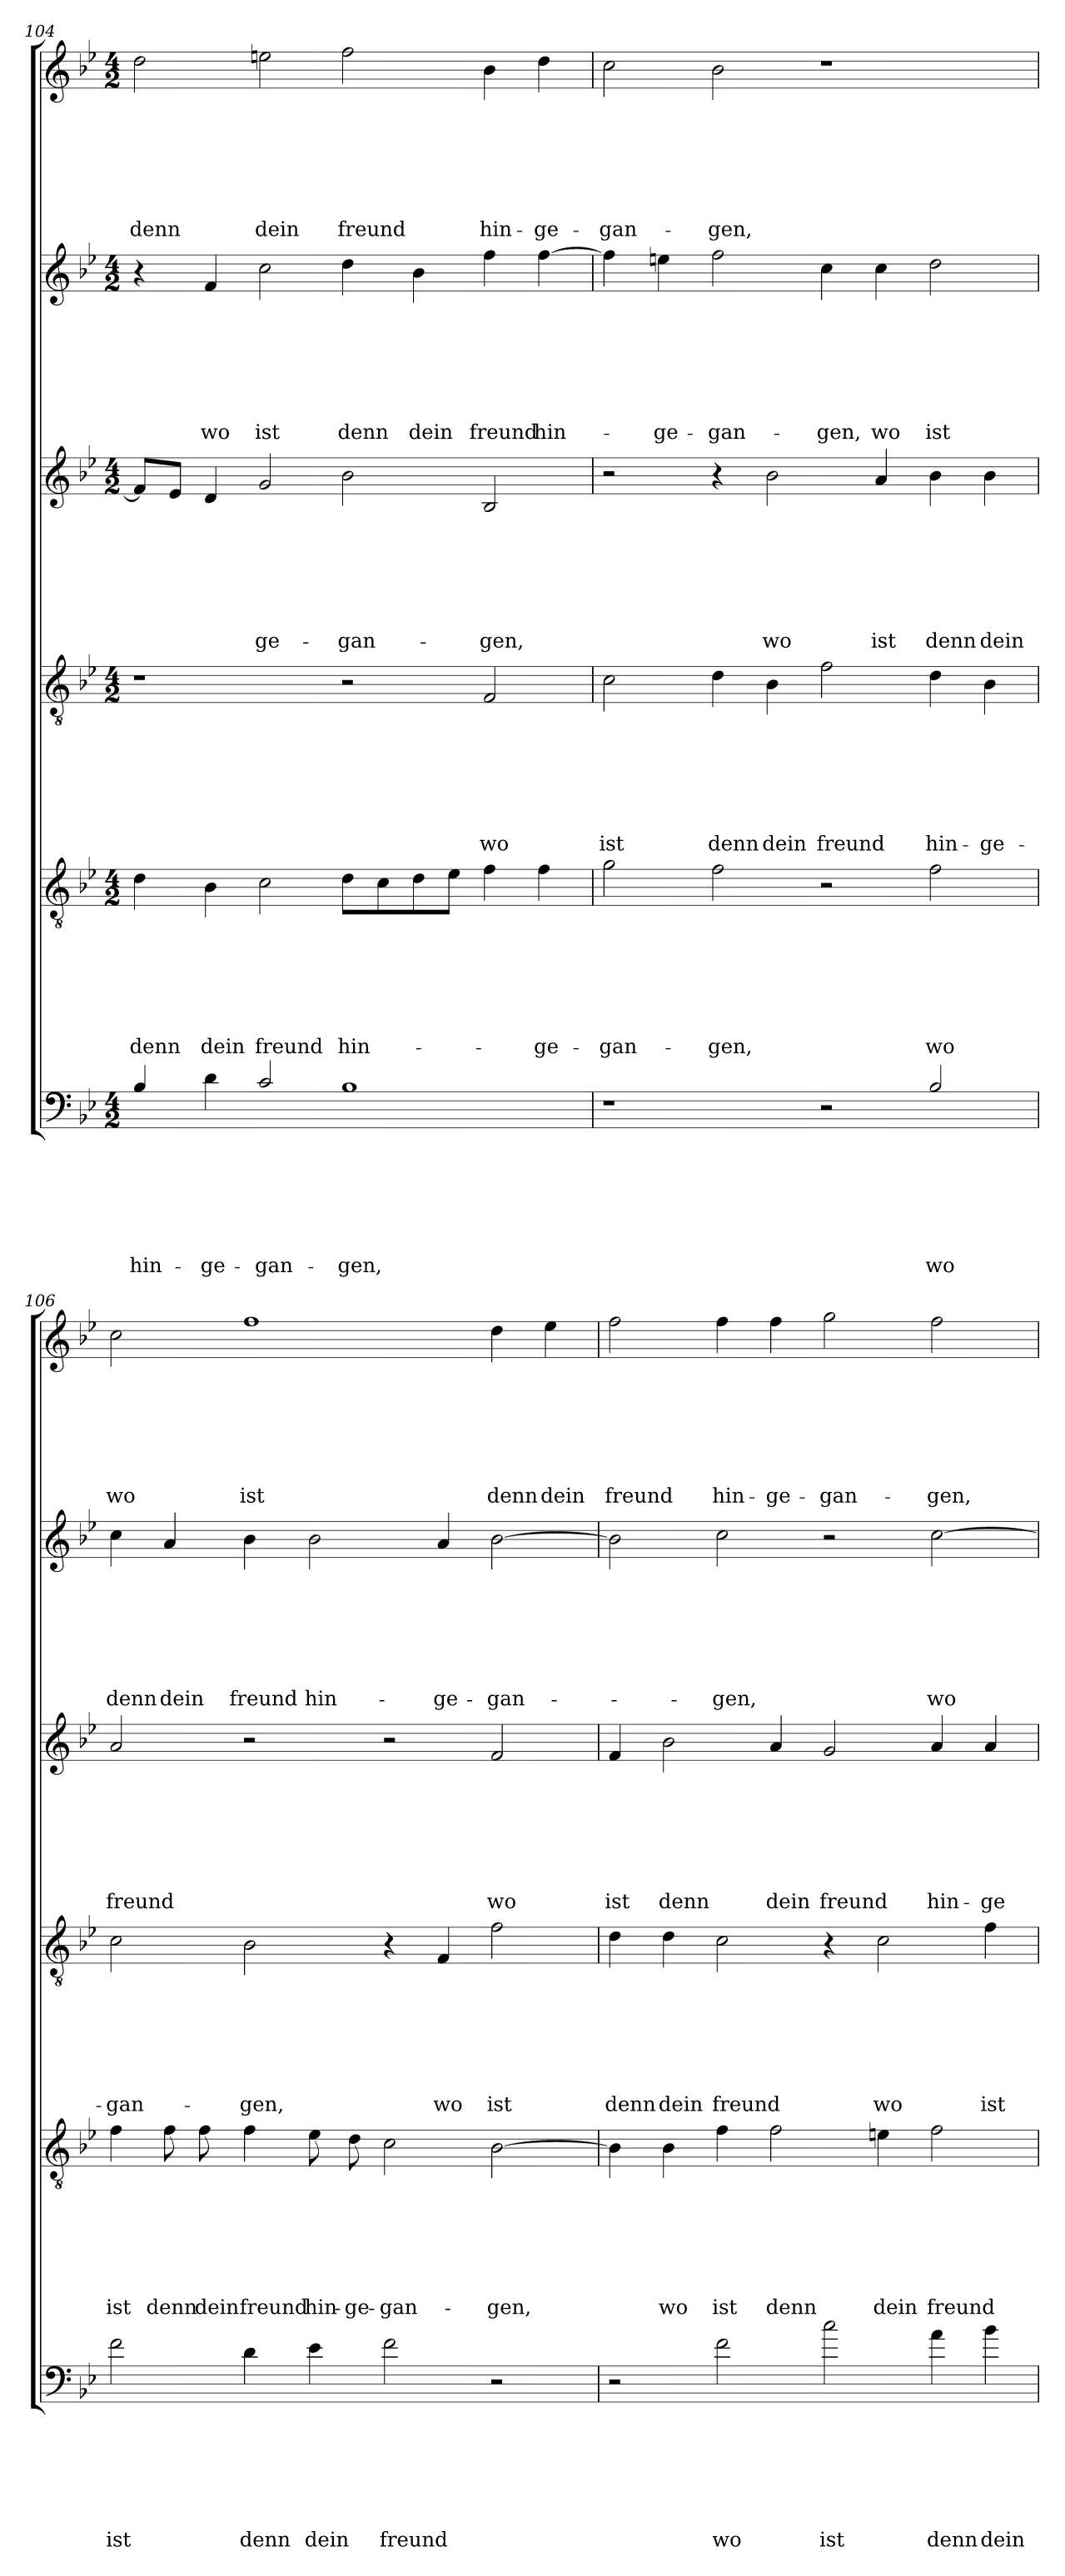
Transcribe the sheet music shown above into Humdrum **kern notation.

**kern	**text	**text	**text	**text	**text	**text	**text	**kern	**text	**text	**text	**text	**text	**text	**text	**kern	**text	**text	**text	**text	**text	**text	**text	**kern	**text	**text	**text	**text	**text	**text	**text	**kern	**text	**text	**text	**text	**text	**text	**text	**kern	**text	**text	**text	**text	**text	**text	**text
*part6	*part6	*part6	*part6	*part6	*part6	*part6	*part6	*part5	*part5	*part5	*part5	*part5	*part5	*part5	*part5	*part4	*part4	*part4	*part4	*part4	*part4	*part4	*part4	*part3	*part3	*part3	*part3	*part3	*part3	*part3	*part3	*part2	*part2	*part2	*part2	*part2	*part2	*part2	*part2	*part1	*part1	*part1	*part1	*part1	*part1	*part1	*part1
*staff6	*staff6	*staff6	*staff6	*staff6	*staff6	*staff6	*staff6	*staff5	*staff5	*staff5	*staff5	*staff5	*staff5	*staff5	*staff5	*staff4	*staff4	*staff4	*staff4	*staff4	*staff4	*staff4	*staff4	*staff3	*staff3	*staff3	*staff3	*staff3	*staff3	*staff3	*staff3	*staff2	*staff2	*staff2	*staff2	*staff2	*staff2	*staff2	*staff2	*staff1	*staff1	*staff1	*staff1	*staff1	*staff1	*staff1	*staff1
!!LO:PB:g=z
*clefF4	*	*	*	*	*	*	*	*clefGv2	*	*	*	*	*	*	*	*clefGv2	*	*	*	*	*	*	*	*clefG2	*	*	*	*	*	*	*	*clefG2	*	*	*	*	*	*	*	*clefG2	*	*	*	*	*	*	*
*ITrd8c14	*	*	*	*	*	*	*	*	*	*	*	*	*	*	*	*	*	*	*	*	*	*	*	*	*	*	*	*	*	*	*	*	*	*	*	*	*	*	*	*	*	*	*	*	*	*	*
*k[b-e-]	*	*	*	*	*	*	*	*k[b-e-]	*	*	*	*	*	*	*	*k[b-e-]	*	*	*	*	*	*	*	*k[b-e-]	*	*	*	*	*	*	*	*k[b-e-]	*	*	*	*	*	*	*	*k[b-e-]	*	*	*	*	*	*	*
*B-:	*	*	*	*	*	*	*	*B-:	*	*	*	*	*	*	*	*B-:	*	*	*	*	*	*	*	*B-:	*	*	*	*	*	*	*	*B-:	*	*	*	*	*	*	*	*B-:	*	*	*	*	*	*	*
*M4/2	*	*	*	*	*	*	*	*M4/2	*	*	*	*	*	*	*	*M4/2	*	*	*	*	*	*	*	*M4/2	*	*	*	*	*	*	*	*M4/2	*	*	*	*	*	*	*	*M4/2	*	*	*	*	*	*	*
=104	=104	=104	=104	=104	=104	=104	=104	=104	=104	=104	=104	=104	=104	=104	=104	=104	=104	=104	=104	=104	=104	=104	=104	=104	=104	=104	=104	=104	=104	=104	=104	=104	=104	=104	=104	=104	=104	=104	=104	=104	=104	=104	=104	=104	=104	=104	=104
!	!	!	!	!	!	!	!LO:LY:b	!	!	!	!	!	!	!	!LO:LY:b	!	!	!	!	!	!	!	!	!	!	!	!	!	!	!	!	!	!	!	!	!	!	!	!	!	!	!	!	!	!	!	!LO:LY:b
4BB-/	.	.	.	.	.	.	hin-	4d\	.	.	.	.	.	.	denn	1r	.	.	.	.	.	.	.	8f/L]	.	.	.	.	.	.	.	4r	.	.	.	.	.	.	.	2dd\	.	.	.	.	.	.	denn
.	.	.	.	.	.	.	.	.	.	.	.	.	.	.	.	.	.	.	.	.	.	.	.	8e-/J	.	.	.	.	.	.	.	.	.	.	.	.	.	.	.	.	.	.	.	.	.	.	.
!	!	!	!	!	!	!	!LO:LY:b	!	!	!	!	!	!	!	!LO:LY:b	!	!	!	!	!	!	!	!	!	!	!	!	!	!	!	!	!	!	!	!	!	!	!	!LO:LY:b	!	!	!	!	!	!	!	!
4D\	.	.	.	.	.	.	-ge-	4B-\	.	.	.	.	.	.	dein	.	.	.	.	.	.	.	.	4d/	.	.	.	.	.	.	.	4f/	.	.	.	.	.	.	wo	.	.	.	.	.	.	.	.
!	!	!	!	!	!	!	!LO:LY:b	!	!	!	!	!	!	!	!LO:LY:b	!	!	!	!	!	!	!	!	!	!	!	!	!	!	!	!LO:LY:b	!	!	!	!	!	!	!	!LO:LY:b	!	!	!	!	!	!	!	!LO:LY:b
2C/	.	.	.	.	.	.	-gan-	2c\	.	.	.	.	.	.	freund	.	.	.	.	.	.	.	.	2g/	.	.	.	.	.	.	-ge-	2cc\	.	.	.	.	.	.	ist	2een\	.	.	.	.	.	.	dein
!	!	!	!	!	!	!	!LO:LY:b	!	!	!	!	!	!	!	!LO:LY:b	!	!	!	!	!	!	!	!	!	!	!	!	!	!	!	!LO:LY:b	!	!	!	!	!	!	!	!LO:LY:b	!	!	!	!	!	!	!	!LO:LY:b
1BB-	.	.	.	.	.	.	-gen,	8d\L	.	.	.	.	.	.	hin-	2r	.	.	.	.	.	.	.	2b-\	.	.	.	.	.	.	-gan-	4dd\	.	.	.	.	.	.	denn	2ff\	.	.	.	.	.	.	freund
.	.	.	.	.	.	.	.	8c\	.	.	.	.	.	.	.	.	.	.	.	.	.	.	.	.	.	.	.	.	.	.	.	.	.	.	.	.	.	.	.	.	.	.	.	.	.	.	.
!	!	!	!	!	!	!	!	!	!	!	!	!	!	!	!	!	!	!	!	!	!	!	!	!	!	!	!	!	!	!	!	!	!	!	!	!	!	!	!LO:LY:b	!	!	!	!	!	!	!	!
.	.	.	.	.	.	.	.	8d\	.	.	.	.	.	.	.	.	.	.	.	.	.	.	.	.	.	.	.	.	.	.	.	4b-\	.	.	.	.	.	.	dein	.	.	.	.	.	.	.	.
.	.	.	.	.	.	.	.	8e-\J	.	.	.	.	.	.	.	.	.	.	.	.	.	.	.	.	.	.	.	.	.	.	.	.	.	.	.	.	.	.	.	.	.	.	.	.	.	.	.
!	!	!	!	!	!	!	!	!	!	!	!	!	!	!	!	!	!	!	!	!	!	!	!LO:LY:b	!	!	!	!	!	!	!	!LO:LY:b	!	!	!	!	!	!	!	!LO:LY:b	!	!	!	!	!	!	!	!LO:LY:b
.	.	.	.	.	.	.	.	4f\	.	.	.	.	.	.	.	2F/	.	.	.	.	.	.	wo	2B-/	.	.	.	.	.	.	-gen,	4ff\	.	.	.	.	.	.	freund	4b-\	.	.	.	.	.	.	hin-
!	!	!	!	!	!	!	!	!	!	!	!	!	!	!	!LO:LY:b	!	!	!	!	!	!	!	!	!	!	!	!	!	!	!	!	!	!	!	!	!	!	!	!LO:LY:b	!	!	!	!	!	!	!	!LO:LY:b
.	.	.	.	.	.	.	.	4f\	.	.	.	.	.	.	-ge-	.	.	.	.	.	.	.	.	.	.	.	.	.	.	.	.	[4ff\	.	.	.	.	.	.	hin-	4dd\	.	.	.	.	.	.	-ge-
=105	=105	=105	=105	=105	=105	=105	=105	=105	=105	=105	=105	=105	=105	=105	=105	=105	=105	=105	=105	=105	=105	=105	=105	=105	=105	=105	=105	=105	=105	=105	=105	=105	=105	=105	=105	=105	=105	=105	=105	=105	=105	=105	=105	=105	=105	=105	=105
!	!	!	!	!	!	!	!	!	!	!	!	!	!	!	!LO:LY:b	!	!	!	!	!	!	!	!LO:LY:b	!	!	!	!	!	!	!	!	!	!	!	!	!	!	!	!	!	!	!	!	!	!	!	!LO:LY:b
1r	.	.	.	.	.	.	.	2g\	.	.	.	.	.	.	-gan-	2c\	.	.	.	.	.	.	ist	2r	.	.	.	.	.	.	.	4ff\]	.	.	.	.	.	.	.	2cc\	.	.	.	.	.	.	-gan-
!	!	!	!	!	!	!	!	!	!	!	!	!	!	!	!	!	!	!	!	!	!	!	!	!	!	!	!	!	!	!	!	!	!	!	!	!	!	!	!LO:LY:b	!	!	!	!	!	!	!	!
.	.	.	.	.	.	.	.	.	.	.	.	.	.	.	.	.	.	.	.	.	.	.	.	.	.	.	.	.	.	.	.	4een\	.	.	.	.	.	.	-ge-	.	.	.	.	.	.	.	.
!	!	!	!	!	!	!	!	!	!	!	!	!	!	!	!LO:LY:b	!	!	!	!	!	!	!	!LO:LY:b	!	!	!	!	!	!	!	!	!	!	!	!	!	!	!	!LO:LY:b	!	!	!	!	!	!	!	!LO:LY:b
.	.	.	.	.	.	.	.	2f\	.	.	.	.	.	.	-gen,	4d\	.	.	.	.	.	.	denn	4r	.	.	.	.	.	.	.	2ff\	.	.	.	.	.	.	-gan-	2b-\	.	.	.	.	.	.	-gen,
!	!	!	!	!	!	!	!	!	!	!	!	!	!	!	!	!	!	!	!	!	!	!	!LO:LY:b	!	!	!	!	!	!	!	!LO:LY:b	!	!	!	!	!	!	!	!	!	!	!	!	!	!	!	!
.	.	.	.	.	.	.	.	.	.	.	.	.	.	.	.	4B-\	.	.	.	.	.	.	dein	2b-\	.	.	.	.	.	.	wo	.	.	.	.	.	.	.	.	.	.	.	.	.	.	.	.
!	!	!	!	!	!	!	!	!	!	!	!	!	!	!	!	!	!	!	!	!	!	!	!LO:LY:b	!	!	!	!	!	!	!	!	!	!	!	!	!	!	!	!LO:LY:b	!	!	!	!	!	!	!	!
2r	.	.	.	.	.	.	.	2r	.	.	.	.	.	.	.	2f\	.	.	.	.	.	.	freund	.	.	.	.	.	.	.	.	4cc\	.	.	.	.	.	.	-gen,	1r	.	.	.	.	.	.	.
!	!	!	!	!	!	!	!	!	!	!	!	!	!	!	!	!	!	!	!	!	!	!	!	!	!	!	!	!	!	!	!LO:LY:b	!	!	!	!	!	!	!	!LO:LY:b	!	!	!	!	!	!	!	!
.	.	.	.	.	.	.	.	.	.	.	.	.	.	.	.	.	.	.	.	.	.	.	.	4a/	.	.	.	.	.	.	ist	4cc\	.	.	.	.	.	.	wo	.	.	.	.	.	.	.	.
!	!	!	!	!	!	!	!LO:LY:b	!	!	!	!	!	!	!	!LO:LY:b	!	!	!	!	!	!	!	!LO:LY:b	!	!	!	!	!	!	!	!LO:LY:b	!	!	!	!	!	!	!	!LO:LY:b	!	!	!	!	!	!	!	!
2BB-/	.	.	.	.	.	.	wo	2f\	.	.	.	.	.	.	wo	4d\	.	.	.	.	.	.	hin-	4b-\	.	.	.	.	.	.	denn	2dd\	.	.	.	.	.	.	ist	.	.	.	.	.	.	.	.
!	!	!	!	!	!	!	!	!	!	!	!	!	!	!	!	!	!	!	!	!	!	!	!LO:LY:b	!	!	!	!	!	!	!	!LO:LY:b	!	!	!	!	!	!	!	!	!	!	!	!	!	!	!	!
.	.	.	.	.	.	.	.	.	.	.	.	.	.	.	.	4B-\	.	.	.	.	.	.	-ge-	4b-\	.	.	.	.	.	.	dein	.	.	.	.	.	.	.	.	.	.	.	.	.	.	.	.
=106	=106	=106	=106	=106	=106	=106	=106	=106	=106	=106	=106	=106	=106	=106	=106	=106	=106	=106	=106	=106	=106	=106	=106	=106	=106	=106	=106	=106	=106	=106	=106	=106	=106	=106	=106	=106	=106	=106	=106	=106	=106	=106	=106	=106	=106	=106	=106
!	!	!	!	!	!	!	!LO:LY:b	!	!	!	!	!	!	!	!LO:LY:b	!	!	!	!	!	!	!	!LO:LY:b	!	!	!	!	!	!	!	!LO:LY:b	!	!	!	!	!	!	!	!LO:LY:b	!	!	!	!	!	!	!	!LO:LY:b
2F\	.	.	.	.	.	.	ist	4f\	.	.	.	.	.	.	ist	2c\	.	.	.	.	.	.	-gan-	2a/	.	.	.	.	.	.	freund	4cc\	.	.	.	.	.	.	denn	2cc\	.	.	.	.	.	.	wo
!	!	!	!	!	!	!	!	!	!	!	!	!	!	!	!LO:LY:b	!	!	!	!	!	!	!	!	!	!	!	!	!	!	!	!	!	!	!	!	!	!	!	!LO:LY:b	!	!	!	!	!	!	!	!
.	.	.	.	.	.	.	.	8f\	.	.	.	.	.	.	denn	.	.	.	.	.	.	.	.	.	.	.	.	.	.	.	.	4a/	.	.	.	.	.	.	dein	.	.	.	.	.	.	.	.
!	!	!	!	!	!	!	!	!	!	!	!	!	!	!	!LO:LY:b	!	!	!	!	!	!	!	!	!	!	!	!	!	!	!	!	!	!	!	!	!	!	!	!	!	!	!	!	!	!	!	!
.	.	.	.	.	.	.	.	8f\	.	.	.	.	.	.	dein	.	.	.	.	.	.	.	.	.	.	.	.	.	.	.	.	.	.	.	.	.	.	.	.	.	.	.	.	.	.	.	.
!	!	!	!	!	!	!	!LO:LY:b	!	!	!	!	!	!	!	!LO:LY:b	!	!	!	!	!	!	!	!LO:LY:b	!	!	!	!	!	!	!	!	!	!	!	!	!	!	!	!LO:LY:b	!	!	!	!	!	!	!	!LO:LY:b
4D\	.	.	.	.	.	.	denn	4f\	.	.	.	.	.	.	freund	2B-\	.	.	.	.	.	.	-gen,	2r	.	.	.	.	.	.	.	4b-\	.	.	.	.	.	.	freund	1ff	.	.	.	.	.	.	ist
!	!	!	!	!	!	!	!LO:LY:b	!	!	!	!	!	!	!	!LO:LY:b	!	!	!	!	!	!	!	!	!	!	!	!	!	!	!	!	!	!	!	!	!	!	!	!LO:LY:b	!	!	!	!	!	!	!	!
4E-\	.	.	.	.	.	.	dein	8e-\	.	.	.	.	.	.	hin-	.	.	.	.	.	.	.	.	.	.	.	.	.	.	.	.	2b-\	.	.	.	.	.	.	hin-	.	.	.	.	.	.	.	.
!	!	!	!	!	!	!	!	!	!	!	!	!	!	!	!LO:LY:b	!	!	!	!	!	!	!	!	!	!	!	!	!	!	!	!	!	!	!	!	!	!	!	!	!	!	!	!	!	!	!	!
.	.	.	.	.	.	.	.	8d\	.	.	.	.	.	.	-ge-	.	.	.	.	.	.	.	.	.	.	.	.	.	.	.	.	.	.	.	.	.	.	.	.	.	.	.	.	.	.	.	.
!	!	!	!	!	!	!	!LO:LY:b	!	!	!	!	!	!	!	!LO:LY:b	!	!	!	!	!	!	!	!	!	!	!	!	!	!	!	!	!	!	!	!	!	!	!	!	!	!	!	!	!	!	!	!
2F\	.	.	.	.	.	.	freund	2c\	.	.	.	.	.	.	-gan-	4r	.	.	.	.	.	.	.	2r	.	.	.	.	.	.	.	.	.	.	.	.	.	.	.	.	.	.	.	.	.	.	.
!	!	!	!	!	!	!	!	!	!	!	!	!	!	!	!	!	!	!	!	!	!	!	!LO:LY:b	!	!	!	!	!	!	!	!	!	!	!	!	!	!	!	!LO:LY:b	!	!	!	!	!	!	!	!
.	.	.	.	.	.	.	.	.	.	.	.	.	.	.	.	4F/	.	.	.	.	.	.	wo	.	.	.	.	.	.	.	.	4a/	.	.	.	.	.	.	-ge-	.	.	.	.	.	.	.	.
!	!	!	!	!	!	!	!	!	!	!	!	!	!	!	!LO:LY:b	!	!	!	!	!	!	!	!LO:LY:b	!	!	!	!	!	!	!	!LO:LY:b	!	!	!	!	!	!	!	!LO:LY:b	!	!	!	!	!	!	!	!LO:LY:b
2r	.	.	.	.	.	.	.	[2B-\	.	.	.	.	.	.	-gen,	2f\	.	.	.	.	.	.	ist	2f/	.	.	.	.	.	.	wo	[2b-\	.	.	.	.	.	.	-gan-	4dd\	.	.	.	.	.	.	denn
!	!	!	!	!	!	!	!	!	!	!	!	!	!	!	!	!	!	!	!	!	!	!	!	!	!	!	!	!	!	!	!	!	!	!	!	!	!	!	!	!	!	!	!	!	!	!	!LO:LY:b
.	.	.	.	.	.	.	.	.	.	.	.	.	.	.	.	.	.	.	.	.	.	.	.	.	.	.	.	.	.	.	.	.	.	.	.	.	.	.	.	4ee-\	.	.	.	.	.	.	dein
!!LO:LB:g=z
=107	=107	=107	=107	=107	=107	=107	=107	=107	=107	=107	=107	=107	=107	=107	=107	=107	=107	=107	=107	=107	=107	=107	=107	=107	=107	=107	=107	=107	=107	=107	=107	=107	=107	=107	=107	=107	=107	=107	=107	=107	=107	=107	=107	=107	=107	=107	=107
!	!	!	!	!	!	!	!	!	!	!	!	!	!	!	!	!	!	!	!	!	!	!	!LO:LY:b	!	!	!	!	!	!	!	!LO:LY:b	!	!	!	!	!	!	!	!	!	!	!	!	!	!	!	!LO:LY:b
2r	.	.	.	.	.	.	.	4B-\]	.	.	.	.	.	.	.	4d\	.	.	.	.	.	.	denn	4f/	.	.	.	.	.	.	ist	2b-\]	.	.	.	.	.	.	.	2ff\	.	.	.	.	.	.	freund
!	!	!	!	!	!	!	!	!	!	!	!	!	!	!	!LO:LY:b	!	!	!	!	!	!	!	!LO:LY:b	!	!	!	!	!	!	!	!LO:LY:b	!	!	!	!	!	!	!	!	!	!	!	!	!	!	!	!
.	.	.	.	.	.	.	.	4B-\	.	.	.	.	.	.	wo	4d\	.	.	.	.	.	.	dein	2b-\	.	.	.	.	.	.	denn	.	.	.	.	.	.	.	.	.	.	.	.	.	.	.	.
!	!	!	!	!	!	!	!LO:LY:b	!	!	!	!	!	!	!	!LO:LY:b	!	!	!	!	!	!	!	!LO:LY:b	!	!	!	!	!	!	!	!	!	!	!	!	!	!	!	!LO:LY:b	!	!	!	!	!	!	!	!LO:LY:b
2F\	.	.	.	.	.	.	wo	4f\	.	.	.	.	.	.	ist	2c\	.	.	.	.	.	.	freund	.	.	.	.	.	.	.	.	2cc\	.	.	.	.	.	.	-gen,	4ff\	.	.	.	.	.	.	hin-
!	!	!	!	!	!	!	!	!	!	!	!	!	!	!	!LO:LY:b	!	!	!	!	!	!	!	!	!	!	!	!	!	!	!	!LO:LY:b	!	!	!	!	!	!	!	!	!	!	!	!	!	!	!	!LO:LY:b
.	.	.	.	.	.	.	.	2f\	.	.	.	.	.	.	denn	.	.	.	.	.	.	.	.	4a/	.	.	.	.	.	.	dein	.	.	.	.	.	.	.	.	4ff\	.	.	.	.	.	.	-ge-
!	!	!	!	!	!	!	!LO:LY:b	!	!	!	!	!	!	!	!	!	!	!	!	!	!	!	!	!	!	!	!	!	!	!	!LO:LY:b	!	!	!	!	!	!	!	!	!	!	!	!	!	!	!	!LO:LY:b
2c\	.	.	.	.	.	.	ist	.	.	.	.	.	.	.	.	4r	.	.	.	.	.	.	.	2g/	.	.	.	.	.	.	freund	2r	.	.	.	.	.	.	.	2gg\	.	.	.	.	.	.	-gan-
!	!	!	!	!	!	!	!	!	!	!	!	!	!	!	!LO:LY:b	!	!	!	!	!	!	!	!LO:LY:b	!	!	!	!	!	!	!	!	!	!	!	!	!	!	!	!	!	!	!	!	!	!	!	!
.	.	.	.	.	.	.	.	4en\	.	.	.	.	.	.	dein	2c\	.	.	.	.	.	.	wo	.	.	.	.	.	.	.	.	.	.	.	.	.	.	.	.	.	.	.	.	.	.	.	.
!	!	!	!	!	!	!	!LO:LY:b	!	!	!	!	!	!	!	!LO:LY:b	!	!	!	!	!	!	!	!	!	!	!	!	!	!	!	!LO:LY:b	!	!	!	!	!	!	!	!LO:LY:b	!	!	!	!	!	!	!	!LO:LY:b
4A\	.	.	.	.	.	.	denn	2f\	.	.	.	.	.	.	freund	.	.	.	.	.	.	.	.	4a/	.	.	.	.	.	.	hin-	[2cc\	.	.	.	.	.	.	wo	2ff\	.	.	.	.	.	.	-gen,
!	!	!	!	!	!	!	!LO:LY:b	!	!	!	!	!	!	!	!	!	!	!	!	!	!	!	!LO:LY:b	!	!	!	!	!	!	!	!LO:LY:b	!	!	!	!	!	!	!	!	!	!	!	!	!	!	!	!
4B-\	.	.	.	.	.	.	dein	.	.	.	.	.	.	.	.	4f\	.	.	.	.	.	.	ist	4a/	.	.	.	.	.	.	-ge-	.	.	.	.	.	.	.	.	.	.	.	.	.	.	.	.
=	=	=	=	=	=	=	=	=	=	=	=	=	=	=	=	=	=	=	=	=	=	=	=	=	=	=	=	=	=	=	=	=	=	=	=	=	=	=	=	=	=	=	=	=	=	=	=
*-	*-	*-	*-	*-	*-	*-	*-	*-	*-	*-	*-	*-	*-	*-	*-	*-	*-	*-	*-	*-	*-	*-	*-	*-	*-	*-	*-	*-	*-	*-	*-	*-	*-	*-	*-	*-	*-	*-	*-	*-	*-	*-	*-	*-	*-	*-	*-
